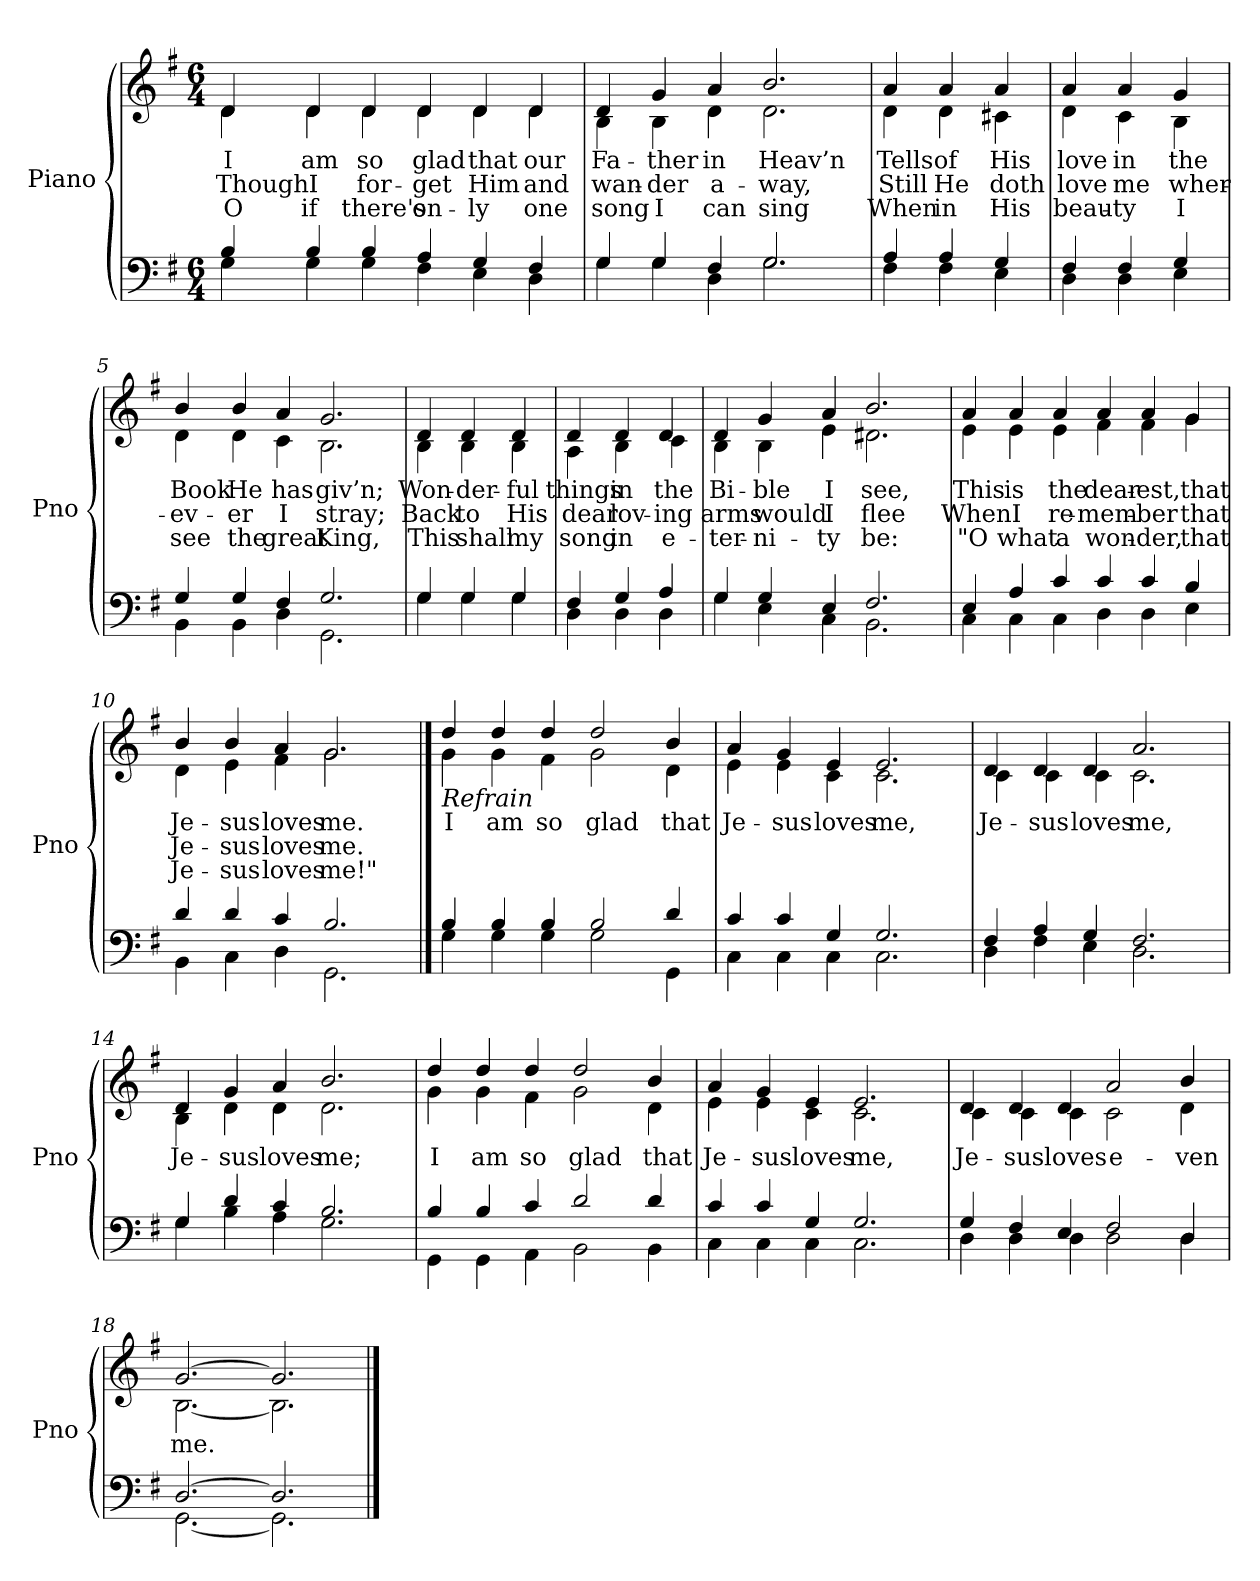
**kern	**kern	**text	**text	**text
*part2	*part1	*part1	*part1	*part1
*staff2	*staff1	*staff1	*staff1	*staff1
*I"Piano	*I"Piano	*	*	*
*I'Pno	*I'Pno	*	*	*
*clefF4	*clefG2	*	*	*
*k[f#]	*k[f#]	*	*	*
*M6/4	*M6/4	*	*	*
=1	=1	=1	=1	=1
*^	*	*	*	*
!	!	!LO:TX:b:i:t=Verse	!	!	!
!	!	!	!LO:LY:b	!LO:LY:b	!LO:LY:b
*	*	*^	*	*	*
4B/	4G\	4d/	4d\	I	Though	O
!	!	!	!	!LO:LY:b	!LO:LY:b	!LO:LY:b
4B/	4G\	4d/	4d\	am	I	if
!	!	!	!	!LO:LY:b	!LO:LY:b	!LO:LY:b
4B/	4G\	4d/	4d\	so	for-	there's
!	!	!	!	!LO:LY:b	!LO:LY:b	!LO:LY:b
4A/	4F#\	4d/	4d\	glad	-get	on-
!	!	!	!	!LO:LY:b	!LO:LY:b	!LO:LY:b
4G/	4E\	4d/	4d\	that	Him	-ly
!	!	!	!	!LO:LY:b	!LO:LY:b	!LO:LY:b
4F#/	4D\	4d/	4d\	our	and	one
=2	=2	=2	=2	=2	=2	=2
!	!	!	!	!LO:LY:b	!LO:LY:b	!LO:LY:b
4G/	4G\	4d/	4B\	Fa-	wan-	song
!	!	!	!	!LO:LY:b	!LO:LY:b	!LO:LY:b
4G/	4G\	4g/	4B\	-ther	-der	I
!	!	!	!	!LO:LY:b	!LO:LY:b	!LO:LY:b
4F#/	4D\	4a/	4d\	in	a-	can
!	!	!	!	!LO:LY:b	!LO:LY:b	!LO:LY:b
2.G/	2.G\	2.b/	2.d\	Heav’n	-way,	sing
!!LO:LB:g=z	!!
=3	=3	=3	=3	=3	=3	=3
!	!	!	!	!LO:LY:b	!LO:LY:b	!LO:LY:b
4A/	4F#\	4a/	4d\	Tells	Still	When
!	!	!	!	!LO:LY:b	!LO:LY:b	!LO:LY:b
4A/	4F#\	4a/	4d\	of	He	in
!	!	!	!	!LO:LY:b	!LO:LY:b	!LO:LY:b
4G/	4E\	4a/	4c#X\	His	doth	His
=4	=4	=4	=4	=4	=4	=4
!	!	!	!	!LO:LY:b	!LO:LY:b	!LO:LY:b
4F#/	4D\	4a/	4d\	love	love	beau-
!	!	!	!	!LO:LY:b	!LO:LY:b	!LO:LY:b
4F#/	4D\	4a/	4c\	in	me	-ty
!	!	!	!	!LO:LY:b	!LO:LY:b	!LO:LY:b
4G/	4E\	4g/	4B\	the	wher-	I
=5	=5	=5	=5	=5	=5	=5
!	!	!	!	!LO:LY:b	!LO:LY:b	!LO:LY:b
4G/	4BB\	4b/	4d\	Book	-ev-	see
!	!	!	!	!LO:LY:b	!LO:LY:b	!LO:LY:b
4G/	4BB\	4b/	4d\	He	-er	the
!	!	!	!	!LO:LY:b	!LO:LY:b	!LO:LY:b
4F#/	4D\	4a/	4c\	has	I	great
!	!	!	!	!LO:LY:b	!LO:LY:b	!LO:LY:b
2.G/	2.GG\	2.g/	2.B\	giv’n;	stray;	King,
!!LO:LB:g=z	!!
=6	=6	=6	=6	=6	=6	=6
!	!	!	!	!LO:LY:b	!LO:LY:b	!LO:LY:b
4G/	4G\	4d/	4B\	Won-	Back	This
!	!	!	!	!LO:LY:b	!LO:LY:b	!LO:LY:b
4G/	4G\	4d/	4B\	-der-	to	shall
!	!	!	!	!LO:LY:b	!LO:LY:b	!LO:LY:b
4G/	4G\	4d/	4B\	-ful	His	my
=7	=7	=7	=7	=7	=7	=7
!	!	!	!	!LO:LY:b	!LO:LY:b	!LO:LY:b
4F#/	4D\	4d/	4A\	things	dear	song
!	!	!	!	!LO:LY:b	!LO:LY:b	!LO:LY:b
4G/	4D\	4d/	4B\	in	lov-	in
!	!	!	!	!LO:LY:b	!LO:LY:b	!LO:LY:b
4A/	4D\	4d/	4c\	the	-ing	e-
=8	=8	=8	=8	=8	=8	=8
!	!	!	!	!LO:LY:b	!LO:LY:b	!LO:LY:b
4G/	4G\	4d/	4B\	Bi-	arms	-ter-
!	!	!	!	!LO:LY:b	!LO:LY:b	!LO:LY:b
4G/	4E\	4g/	4B\	-ble	would	-ni-
!	!	!	!	!LO:LY:b	!LO:LY:b	!LO:LY:b
4E/	4C\	4a/	4e\	I	I	-ty
!	!	!	!	!LO:LY:b	!LO:LY:b	!LO:LY:b
2.F#/	2.BB\	2.b/	2.d#X\	see,	flee	be:
!!LO:LB:g=z	!!
=9	=9	=9	=9	=9	=9	=9
!	!	!	!	!LO:LY:b	!LO:LY:b	!LO:LY:b
4E/	4C\	4a/	4e\	This	When	"O
!	!	!	!	!LO:LY:b	!LO:LY:b	!LO:LY:b
4A/	4C\	4a/	4e\	is	I	what
!	!	!	!	!LO:LY:b	!LO:LY:b	!LO:LY:b
4c/	4C\	4a/	4e\	the	re-	a
!	!	!	!	!LO:LY:b	!LO:LY:b	!LO:LY:b
4c/	4D\	4a/	4f#\	dear-	-mem-	won-
!	!	!	!	!LO:LY:b	!LO:LY:b	!LO:LY:b
4c/	4D\	4a/	4f#\	-est,	-ber	-der,
!	!	!	!	!LO:LY:b	!LO:LY:b	!LO:LY:b
4B/	4E\	4g/	4g\	that	that	that
=10	=10	=10	=10	=10	=10	=10
!	!	!	!	!LO:LY:b	!LO:LY:b	!LO:LY:b
4d/	4BB\	4b/	4d\	Je-	Je-	Je-
!	!	!	!	!LO:LY:b	!LO:LY:b	!LO:LY:b
4d/	4C\	4b/	4e\	-sus	-sus	-sus
!	!	!	!	!LO:LY:b	!LO:LY:b	!LO:LY:b
4c/	4D\	4a/	4f#\	loves	loves	loves
!	!	!	!	!LO:LY:b	!LO:LY:b	!LO:LY:b
2.B/	2.GG\	2.g/	2.g\	me.	me.	me!"
!!LO:LB:g=z	!!
==11	==11	==11	==11	==11	==11	==11
!	!	!LO:TX:b:i:t=Refrain	!	!	!	!
!	!	!	!	!LO:LY:b	!	!
4B/	4G\	4dd/	4g\	I	.	.
!	!	!	!	!LO:LY:b	!	!
4B/	4G\	4dd/	4g\	am	.	.
!	!	!	!	!LO:LY:b	!	!
4B/	4G\	4dd/	4f#\	so	.	.
!	!	!	!	!LO:LY:b	!	!
2B/	2G\	2dd/	2g\	glad	.	.
!	!	!	!	!LO:LY:b	!	!
4d/	4GG\	4b/	4d\	that	.	.
=12	=12	=12	=12	=12	=12	=12
!	!	!	!	!LO:LY:b	!	!
4c/	4C\	4a/	4e\	Je-	.	.
!	!	!	!	!LO:LY:b	!	!
4c/	4C\	4g/	4e\	-sus	.	.
!	!	!	!	!LO:LY:b	!	!
4G/	4C\	4e/	4c\	loves	.	.
!	!	!	!	!LO:LY:b	!	!
2.G/	2.C\	2.e/	2.c\	me,	.	.
!!LO:LB:g=z	!!
=13	=13	=13	=13	=13	=13	=13
!	!	!	!	!LO:LY:b	!	!
4F#/	4D\	4d/	4c\	Je-	.	.
!	!	!	!	!LO:LY:b	!	!
4A/	4F#\	4d/	4c\	-sus	.	.
!	!	!	!	!LO:LY:b	!	!
4G/	4E\	4d/	4c\	loves	.	.
!	!	!	!	!LO:LY:b	!	!
2.F#/	2.D\	2.a/	2.c\	me,	.	.
=14	=14	=14	=14	=14	=14	=14
!	!	!	!	!LO:LY:b	!	!
4G/	4G\	4d/	4B\	Je-	.	.
!	!	!	!	!LO:LY:b	!	!
4d/	4B\	4g/	4d\	-sus	.	.
!	!	!	!	!LO:LY:b	!	!
4c/	4A\	4a/	4d\	loves	.	.
!	!	!	!	!LO:LY:b	!	!
2.B/	2.G\	2.b/	2.d\	me;	.	.
!!LO:LB:g=z	!!
=15	=15	=15	=15	=15	=15	=15
!	!	!	!	!LO:LY:b	!	!
4B/	4GG\	4dd/	4g\	I	.	.
!	!	!	!	!LO:LY:b	!	!
4B/	4GG\	4dd/	4g\	am	.	.
!	!	!	!	!LO:LY:b	!	!
4c/	4AA\	4dd/	4f#\	so	.	.
!	!	!	!	!LO:LY:b	!	!
2d/	2BB\	2dd/	2g\	glad	.	.
!	!	!	!	!LO:LY:b	!	!
4d/	4BB\	4b/	4d\	that	.	.
=16	=16	=16	=16	=16	=16	=16
!	!	!	!	!LO:LY:b	!	!
4c/	4C\	4a/	4e\	Je-	.	.
!	!	!	!	!LO:LY:b	!	!
4c/	4C\	4g/	4e\	-sus	.	.
!	!	!	!	!LO:LY:b	!	!
4G/	4C\	4e/	4c\	loves	.	.
!	!	!	!	!LO:LY:b	!	!
2.G/	2.C\	2.e/	2.c\	me,	.	.
!!LO:LB:g=z	!!
=17	=17	=17	=17	=17	=17	=17
!	!	!	!	!LO:LY:b	!	!
4G/	4D\	4d/	4c\	Je-	.	.
!	!	!	!	!LO:LY:b	!	!
4F#/	4D\	4d/	4c\	-sus	.	.
!	!	!	!	!LO:LY:b	!	!
4E/	4D\	4d/	4c\	loves	.	.
!	!	!	!	!LO:LY:b	!	!
2F#/	2D\	2a/	2c\	e-	.	.
!	!	!	!	!LO:LY:b	!	!
4D/	4D\	4b/	4d\	-ven	.	.
=18	=18	=18	=18	=18	=18	=18
!	!	!	!	!LO:LY:b	!	!
[2.D/	[2.GG\	[2.g/	[2.B\	me.	.	.
2.D/]	2.GG\]	2.g/]	2.B\]	.	.	.
*v	*v	*	*	*	*	*
*	*v	*v	*	*	*
==	==	==	==	==
*-	*-	*-	*-	*-
